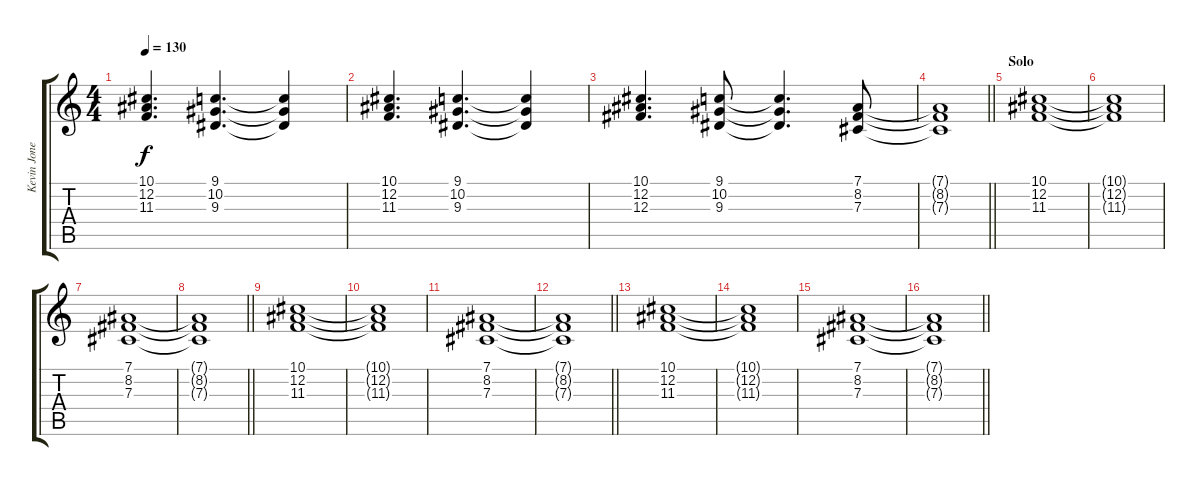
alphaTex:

\track ("Kevin Jones" "Kevin Jone") {instrument stringensemble1}
\staff {score tabs}
\tuning (Eb4 Bb3 Gb3 Db3 Ab2 Eb2) {hide}
\ts (4 4)
\section ("" "")
\tempo 130
\clef g2
\ks c
(10.1 12.2 11.3).4{d dy f} (9.1 10.2 9.3).4{d} (9.1{t} 10.2{t} 9.3{t}).4 |
(10.1 12.2 11.3).4{d} (9.1 10.2 9.3).4{d} (9.1{t} 10.2{t} 9.3{t}).4 |
(10.1 12.2 12.3).4{d} (9.1 10.2 9.3).8 (9.1{t} 10.2{t} 9.3{t}).4{d} (7.1 8.2 7.3).8 |
\barLineRight lightlight
(7.1{t} 8.2{t} 7.3{t}).1 |
\section ("" "Solo")
(10.1 12.2 11.3).1 |
(10.1{t} 12.2{t} 11.3{t}).1 |
(7.1 8.2 7.3).1 |
\barLineRight lightlight
(7.1{t} 8.2{t} 7.3{t}).1 |
(10.1 12.2 11.3).1 |
(10.1{t} 12.2{t} 11.3{t}).1 |
(7.1 8.2 7.3).1 |
\barLineRight lightlight
(7.1{t} 8.2{t} 7.3{t}).1 |
\section ("" "")
(10.1 12.2 11.3).1 |
(10.1{t} 12.2{t} 11.3{t}).1 |
(7.1 8.2 7.3).1 |
\barLineRight lightlight
(7.1{t} 8.2{t} 7.3{t}).1
